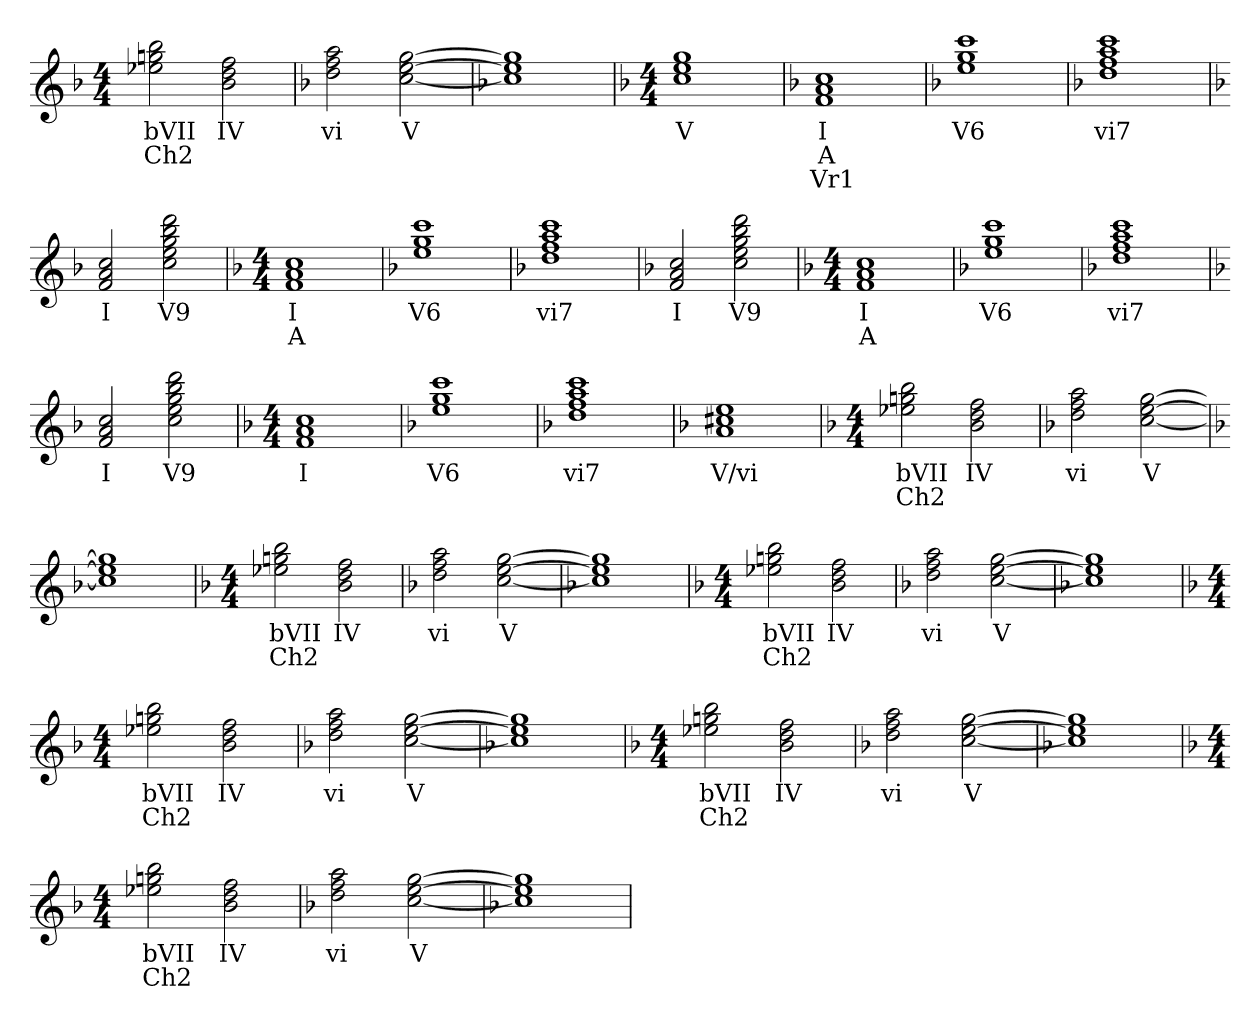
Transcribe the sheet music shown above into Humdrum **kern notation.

**kern	**text	**text	**text
*part1	*part1	*part1	*part1
*staff1	*staff1	*staff1	*staff1
*k[b-]	*	*	*
*F:	*	*	*
*M4/4	*	*	*
=	=	=	=
2ee-X 2ggn 2bb-	bVII	Ch2	.
2b- 2dd 2ff	IV	.	.
=	=	=	=
*k[b-]	*	*	*
*F:	*	*	*
2dd 2ff 2aa	vi	.	.
[2cc [2ee [2gg	V	.	.
=	=	=	=
*k[b-]	*	*	*
*F:	*	*	*
1cc] 1ee] 1gg]	.	.	.
=	=	=	=
*k[b-]	*	*	*
*F:	*	*	*
*M4/4	*	*	*
1cc 1ee 1gg	V	.	.
=	=	=	=
*k[b-]	*	*	*
*F:	*	*	*
1f 1a 1cc	I	A	Vr1
=	=	=	=
*k[b-]	*	*	*
*F:	*	*	*
1ee 1gg 1ccc	V6	.	.
=	=	=	=
*k[b-]	*	*	*
*F:	*	*	*
1dd 1ff 1aa 1ccc	vi7	.	.
=	=	=	=
*k[b-]	*	*	*
*F:	*	*	*
2f 2a 2cc	I	.	.
2cc 2ee 2gg 2bb- 2ddd	V9	.	.
=	=	=	=
*k[b-]	*	*	*
*F:	*	*	*
*M4/4	*	*	*
1f 1a 1cc	I	A	.
=	=	=	=
*k[b-]	*	*	*
*F:	*	*	*
1ee 1gg 1ccc	V6	.	.
=	=	=	=
*k[b-]	*	*	*
*F:	*	*	*
1dd 1ff 1aa 1ccc	vi7	.	.
=	=	=	=
*k[b-]	*	*	*
*F:	*	*	*
2f 2a 2cc	I	.	.
2cc 2ee 2gg 2bb- 2ddd	V9	.	.
=	=	=	=
*k[b-]	*	*	*
*F:	*	*	*
*M4/4	*	*	*
1f 1a 1cc	I	A	.
=	=	=	=
*k[b-]	*	*	*
*F:	*	*	*
1ee 1gg 1ccc	V6	.	.
=	=	=	=
*k[b-]	*	*	*
*F:	*	*	*
1dd 1ff 1aa 1ccc	vi7	.	.
=	=	=	=
*k[b-]	*	*	*
*F:	*	*	*
2f 2a 2cc	I	.	.
2cc 2ee 2gg 2bb- 2ddd	V9	.	.
=	=	=	=
*k[b-]	*	*	*
*F:	*	*	*
*M4/4	*	*	*
1f 1a 1cc	I	.	.
=	=	=	=
*k[b-]	*	*	*
*F:	*	*	*
1ee 1gg 1ccc	V6	.	.
=	=	=	=
*k[b-]	*	*	*
*F:	*	*	*
1dd 1ff 1aa 1ccc	vi7	.	.
=	=	=	=
*k[b-]	*	*	*
*F:	*	*	*
1a 1cc#X 1ee	V/vi	.	.
=	=	=	=
*k[b-]	*	*	*
*F:	*	*	*
*M4/4	*	*	*
2ee-X 2ggn 2bb-	bVII	Ch2	.
2b- 2dd 2ff	IV	.	.
=	=	=	=
*k[b-]	*	*	*
*F:	*	*	*
2dd 2ff 2aa	vi	.	.
[2cc [2ee [2gg	V	.	.
=	=	=	=
*k[b-]	*	*	*
*F:	*	*	*
1cc] 1ee] 1gg]	.	.	.
=	=	=	=
*k[b-]	*	*	*
*F:	*	*	*
*M4/4	*	*	*
2ee-X 2ggn 2bb-	bVII	Ch2	.
2b- 2dd 2ff	IV	.	.
=	=	=	=
*k[b-]	*	*	*
*F:	*	*	*
2dd 2ff 2aa	vi	.	.
[2cc [2ee [2gg	V	.	.
=	=	=	=
*k[b-]	*	*	*
*F:	*	*	*
1cc] 1ee] 1gg]	.	.	.
=	=	=	=
*k[b-]	*	*	*
*F:	*	*	*
*M4/4	*	*	*
2ee-X 2ggn 2bb-	bVII	Ch2	.
2b- 2dd 2ff	IV	.	.
=	=	=	=
*k[b-]	*	*	*
*F:	*	*	*
2dd 2ff 2aa	vi	.	.
[2cc [2ee [2gg	V	.	.
=	=	=	=
*k[b-]	*	*	*
*F:	*	*	*
1cc] 1ee] 1gg]	.	.	.
=	=	=	=
*k[b-]	*	*	*
*F:	*	*	*
*M4/4	*	*	*
2ee-X 2ggn 2bb-	bVII	Ch2	.
2b- 2dd 2ff	IV	.	.
=	=	=	=
*k[b-]	*	*	*
*F:	*	*	*
2dd 2ff 2aa	vi	.	.
[2cc [2ee [2gg	V	.	.
=	=	=	=
*k[b-]	*	*	*
*F:	*	*	*
1cc] 1ee] 1gg]	.	.	.
=	=	=	=
*k[b-]	*	*	*
*F:	*	*	*
*M4/4	*	*	*
2ee-X 2ggn 2bb-	bVII	Ch2	.
2b- 2dd 2ff	IV	.	.
=	=	=	=
*k[b-]	*	*	*
*F:	*	*	*
2dd 2ff 2aa	vi	.	.
[2cc [2ee [2gg	V	.	.
=	=	=	=
*k[b-]	*	*	*
*F:	*	*	*
1cc] 1ee] 1gg]	.	.	.
=	=	=	=
*k[b-]	*	*	*
*F:	*	*	*
*M4/4	*	*	*
2ee-X 2ggn 2bb-	bVII	Ch2	.
2b- 2dd 2ff	IV	.	.
=	=	=	=
*k[b-]	*	*	*
*F:	*	*	*
2dd 2ff 2aa	vi	.	.
[2cc [2ee [2gg	V	.	.
=	=	=	=
*k[b-]	*	*	*
*F:	*	*	*
1cc] 1ee] 1gg]	.	.	.
=	=	=	=
*-	*-	*-	*-
